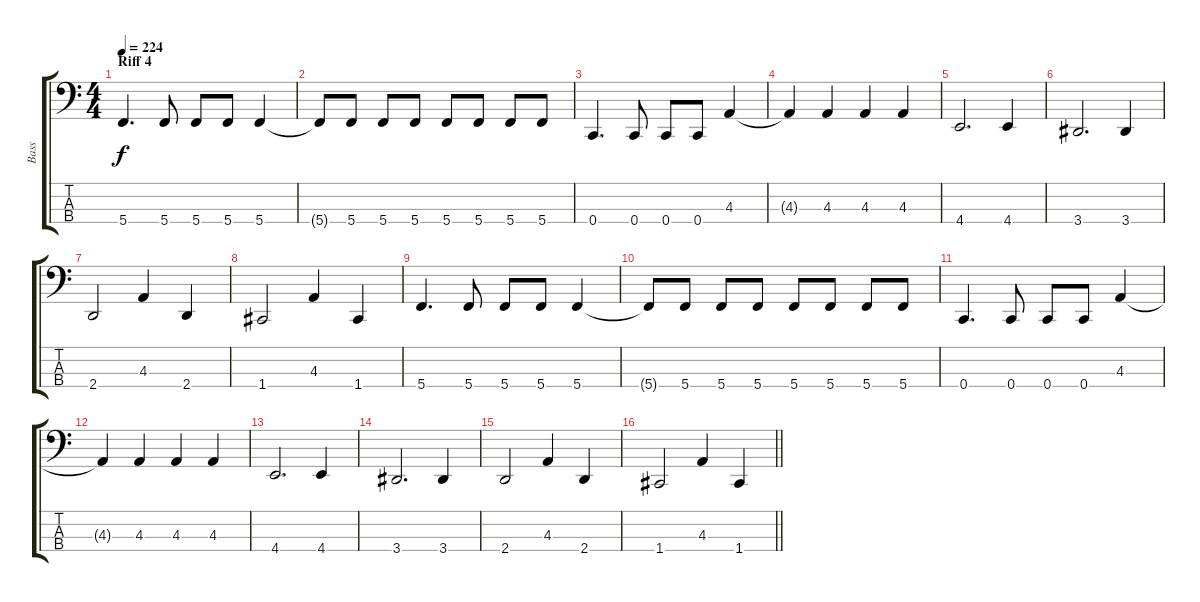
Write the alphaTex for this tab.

\track ("Bass" "Bass") {instrument electricbassfinger}
\staff {score tabs}
\tuning (Eb2 Bb1 F1 C1) {hide}
\ts (4 4)
\section ("" "Riff 4")
\tempo 224
\clef f4
\ks c
5.4.4{d dy f} 5.4.8 5.4.8 5.4.8 5.4.4 |
5.4{t}.8 5.4.8 5.4.8 5.4.8 5.4.8 5.4.8 5.4.8 5.4.8 |
0.4.4{d} 0.4.8 0.4.8 0.4.8 4.3.4 |
4.3{t}.4 4.3.4 4.3.4 4.3.4 |
4.4.2{d} 4.4.4 |
3.4.2{d} 3.4.4 |
2.4.2 4.3.4 2.4.4 |
1.4.2 4.3.4 1.4.4 |
5.4.4{d} 5.4.8 5.4.8 5.4.8 5.4.4 |
5.4{t}.8 5.4.8 5.4.8 5.4.8 5.4.8 5.4.8 5.4.8 5.4.8 |
0.4.4{d} 0.4.8 0.4.8 0.4.8 4.3.4 |
4.3{t}.4 4.3.4 4.3.4 4.3.4 |
4.4.2{d} 4.4.4 |
3.4.2{d} 3.4.4 |
2.4.2 4.3.4 2.4.4 |
\barLineRight lightlight
1.4.2 4.3.4 1.4.4
